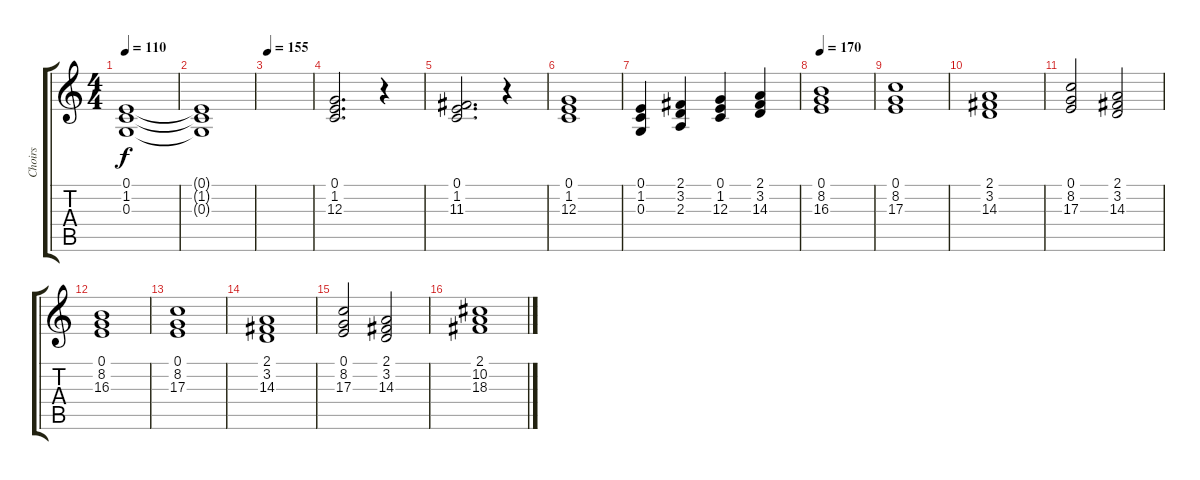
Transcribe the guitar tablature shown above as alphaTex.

\track ("Choirs" "Choirs") {instrument choiraahs}
\staff {score tabs}
\tuning (E4 B3 G3 D3 A2 E2) {hide}
\ts (4 4)
\tempo 110
\clef g2
\ks c
(0.1{t} 1.2{t} 0.3{t}).1{dy f} |
(0.1{t} 1.2{t} 0.3{t}).1 |
\tempo 155
|
(0.1 1.2 12.3).2{d volume 15} r.4 |
(0.1 1.2 11.3).2{d} r.4 |
(0.1 1.2 12.3).1 |
(0.1 1.2 0.3).4 (2.1 3.2 2.3).4 (0.1 1.2 12.3).4 (2.1 3.2 14.3).4 |
\tempo 170
(0.1 8.2 16.3).1{volume 11} |
(0.1 8.2 17.3).1 |
(2.1 3.2 14.3).1 |
(0.1 8.2 17.3).2 (2.1 3.2 14.3).2 |
(0.1 8.2 16.3).1 |
(0.1 8.2 17.3).1 |
(2.1 3.2 14.3).1 |
(0.1 8.2 17.3).2 (2.1 3.2 14.3).2 |
(2.1 10.2 18.3).1
